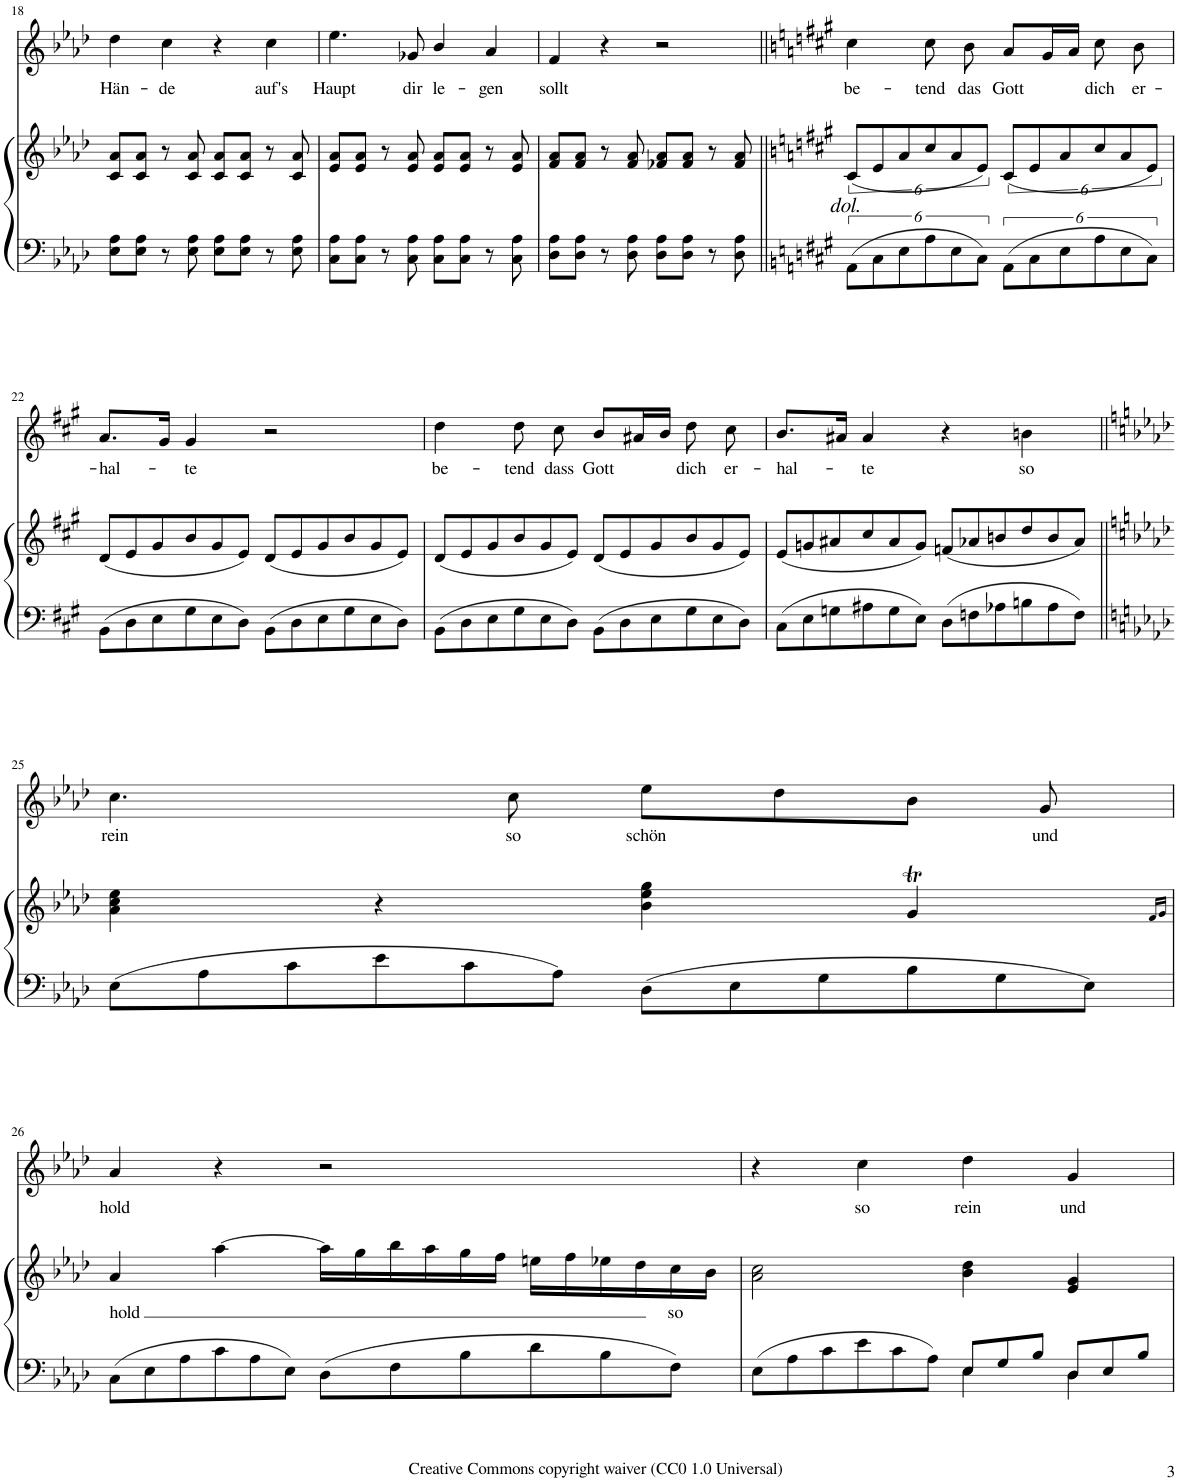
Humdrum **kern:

**kern	**kern	**text	**kern	**text
*part2	*part2	*part2	*part1	*part1
*staff3	*staff2	*staff2	*staff1	*staff1
*I"Pianoforte	*	*	*I"Singstimme Voice	*
*I'Pno	*	*	*	*
!!LO:PB:g=z
*clefF4	*clefG2	*	*clefG2	*
*k[b-e-a-d-]	*k[b-e-a-d-]	*	*k[b-e-a-d-]	*
*M4/4	*M4/4	*	*M4/4	*
*met(c)	*met(c)	*	*met(c)	*
=18	=18	=18	=18	=18
!	!	!	!	!LO:LY:b
8E-\ 8A-\L	8c/ 8a-/L	.	4dd-\	Hän-
8E-\ 8A-\J	8c/ 8a-/J	.	.	.
!	!	!	!	!LO:LY:b
8r	8r	.	4cc\	-de
8E-\ 8A-\	8c/ 8a-/	.	.	.
8E-\ 8A-\L	8c/ 8a-/L	.	4r	.
8E-\ 8A-\J	8c/ 8a-/J	.	.	.
!	!	!	!	!LO:LY:b
8r	8r	.	4cc\	auf's
8E-\ 8A-\	8c/ 8a-/	.	.	.
=19	=19	=19	=19	=19
!	!	!	!	!LO:LY:b
8C\ 8A-\L	8e-/ 8a-/L	.	4.ee-\	Haupt
8C\ 8A-\J	8e-/ 8a-/J	.	.	.
8r	8r	.	.	.
!	!	!	!	!LO:LY:b
8C\ 8A-\	8e-/ 8a-/	.	8g-X/	dir
!	!	!	!	!LO:LY:b
8C\ 8A-\L	8e-/ 8a-/L	.	4b-/	le-
8C\ 8A-\J	8e-/ 8a-/J	.	.	.
!	!	!	!	!LO:LY:b
8r	8r	.	4a-/	-gen
8C\ 8A-\	8e-/ 8a-/	.	.	.
=20	=20	=20	=20	=20
!	!	!	!	!LO:LY:b
8D-\ 8A-\L	8f/ 8a-/L	.	4f/	sollt
8D-\ 8A-\J	8f/ 8a-/J	.	.	.
8r	8r	.	4r	.
8D-\ 8A-\	8f/ 8a-/	.	.	.
8D-\ 8A-\L	8f-X/ 8a-/L	.	2r	.
8D-\ 8A-\J	8f-/ 8a-/J	.	.	.
8r	8r	.	.	.
8D-\ 8A-\	8f-/ 8a-/	.	.	.
=21||	=21||	=21||	=21||	=21||
*k[f#c#g#]	*k[f#c#g#]	*	*k[f#c#g#]	*
!	!LO:TX:b:i:t=dol.	!	!	!
!	!	!	!	!LO:LY:b
12AA\L	(12c#/L	.	4cc#\	be-
12C#\	12e/	.	.	.
12E\	12a/	.	.	.
!	!	!	!	!LO:LY:b
12A\	12cc#/	.	8cc#\	-tend
12E\	12a/	.	.	.
!	!	!	!	!LO:LY:b
.	.	.	8b\	das
12C#\J	12e/J)	.	.	.
!	!	!	!	!LO:LY:b
12AA\L	(12c#/L	.	8a/L	Gott
12C#\	12e/	.	.	.
.	.	.	16g#/L	.
12E\	12a/	.	.	.
.	.	.	16a/JJ	.
!	!	!	!	!LO:LY:b
12A\	12cc#/	.	8cc#\	dich
12E\	12a/	.	.	.
!	!	!	!	!LO:LY:b
.	.	.	8b\	er-
12C#\J	12e/J)	.	.	.
!!LO:LB:g=z
=22	=22	=22	=22	=22
!	!	!	!	!LO:LY:b
12BB\L	(12d/L	.	8.a/L	-hal-
12D\	12e/	.	.	.
12E\	12g#/	.	.	.
.	.	.	16g#/Jk	.
!	!	!	!	!LO:LY:b
12G#\	12b/	.	4g#/	-te
12E\	12g#/	.	.	.
12D\J	12e/J)	.	.	.
12BB\L	(12d/L	.	2r	.
12D\	12e/	.	.	.
12E\	12g#/	.	.	.
12G#\	12b/	.	.	.
12E\	12g#/	.	.	.
12D\J	12e/J)	.	.	.
=23	=23	=23	=23	=23
!	!	!	!	!LO:LY:b
12BB\L	(12d/L	.	4dd\	be-
12D\	12e/	.	.	.
12E\	12g#/	.	.	.
!	!	!	!	!LO:LY:b
12G#\	12b/	.	8dd\	-tend
12E\	12g#/	.	.	.
!	!	!	!	!LO:LY:b
.	.	.	8cc#\	dass
12D\J	12e/J)	.	.	.
!	!	!	!	!LO:LY:b
12BB\L	(12d/L	.	8b/L	Gott
12D\	12e/	.	.	.
.	.	.	16a#X/L	.
12E\	12g#/	.	.	.
.	.	.	16b/JJ	.
!	!	!	!	!LO:LY:b
12G#\	12b/	.	8dd\	dich
12E\	12g#/	.	.	.
!	!	!	!	!LO:LY:b
.	.	.	8cc#\	er-
12D\J	12e/J)	.	.	.
=24	=24	=24	=24	=24
!	!	!	!	!LO:LY:b
12C#\L	(12e/L	.	8.b/L	-hal-
12E\	12gn/	.	.	.
12Gn\	12a#X/	.	.	.
.	.	.	16a#X/Jk	.
!	!	!	!	!LO:LY:b
12A#X\	12cc#/	.	4a#/	-te
12G\	12a#/	.	.	.
12E\J	12g/J)	.	.	.
12D\L	(12fn/L	.	4r	.
12Fn\	12a-X/	.	.	.
12A-X\	12bn/	.	.	.
!	!	!	!	!LO:LY:b
12Bn\	12dd/	.	4bn\	so
12A-\	12b/	.	.	.
12F\J	12a-/J)	.	.	.
!!LO:LB:g=z
=25||	=25||	=25||	=25||	=25||
*k[b-e-a-d-]	*k[b-e-a-d-]	*	*k[b-e-a-d-]	*
!	!	!	!	!LO:LY:b
12E-\L	4a-\ 4cc\ 4ee-\	.	4.cc\	rein
12A-\	.	.	.	.
12c\	.	.	.	.
12e-\	4r	.	.	.
12c\	.	.	.	.
!	!	!	!	!LO:LY:b
.	.	.	8cc\	so
12A-\J	.	.	.	.
!	!	!	!	!LO:LY:b
12D-\L	4b-\ 4ee-\ 4gg\	.	8ee-\L	schön
12E-\	.	.	.	.
.	.	.	8dd-\	.
12G\	.	.	.	.
12B-\	4gt/	.	8b-\J	.
12G\	.	.	.	.
!	!	!	!	!LO:LY:b
.	.	.	8g/	und
12E-\J	.	.	.	.
.	16qf/LL	.	.	.
.	16qg/JJ	.	.	.
!!LO:LB:g=z
=26	=26	=26	=26	=26
!	!	!LO:LY:b	!	!LO:LY:b
12C\L	4a-/	hold	4a-/	hold
12E-\	.	.	.	.
12A-\	.	.	.	.
12c\	[>4aa-\	.	4r	.
12A-\	.	.	.	.
12E-\J	.	.	.	.
12D-\L	24aa-\LL]	.	2r	.
.	24gg\	.	.	.
12F\	24bb-\	.	.	.
.	24aa-\	.	.	.
12B-\	24gg\	.	.	.
.	24ff\JJ	.	.	.
*	*Xbrackettup	*	*	*
12d-\	24een\LL	.	.	.
.	24ff\	.	.	.
12B-\	24ee-X\	.	.	.
.	24dd-\	.	.	.
!	!	!LO:LY:b	!	!
12F\J	24cc\	so	.	.
.	24b-\JJ	.	.	.
=27	=27	=27	=27	=27
*^	*	*	*	*
12E-\L	2ryy	2a-\ 2cc\	.	4r	.
12A-\	.	.	.	.	.
12c\	.	.	.	.	.
!	!	!	!	!	!LO:LY:b
12e-\	.	.	.	4cc\	so
12c\	.	.	.	.	.
12A-\J	.	.	.	.	.
*Xbrackettup	*	*	*	*	*
!	!	!	!	!	!LO:LY:b
12E-/L	4E-\	4b-\ 4dd-\	.	4dd-\	rein
12G/	.	.	.	.	.
12B-/J	.	.	.	.	.
!	!	!	!	!	!LO:LY:b
12D-/L	4D-\	4e-/ 4g/	.	4g/	und
12E-/	.	.	.	.	.
12B-/J	.	.	.	.	.
*v	*v	*	*	*	*
=	=	=	=	=
*-	*-	*-	*-	*-
